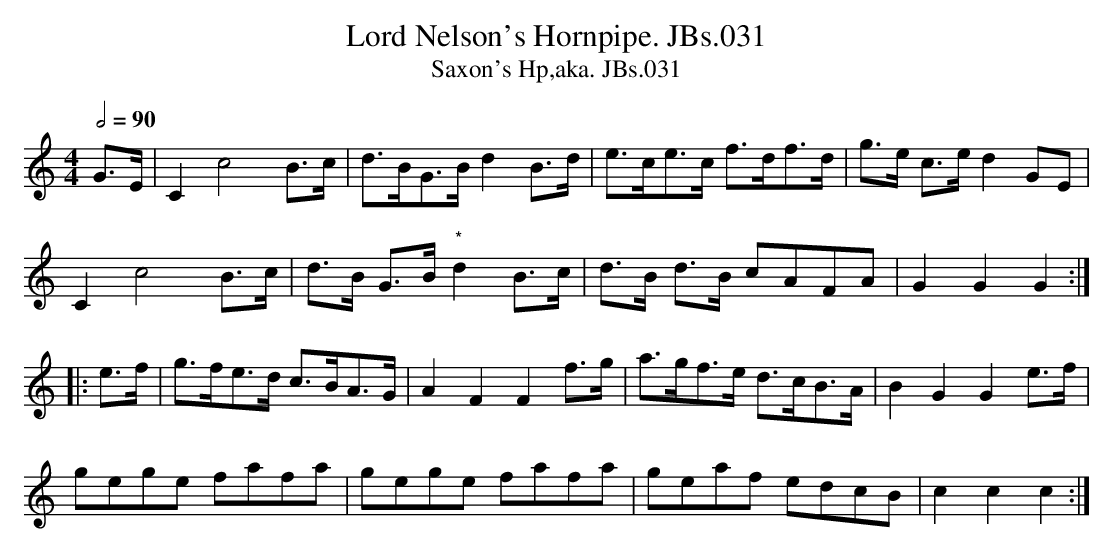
X:1
T:Lord Nelson's Hornpipe. JBs.031
T:Saxon's Hp,aka. JBs.031
M:4/4
L:1/8
Q:1/2=90
K:C
G>E|C2c4B>c|d>BG>B d2B>d|e>ce>c f>df>d|g>e c>e d2GE|
C2c4B>c|d>B G>B "*"d2B>c|d>B d>B cAFA|G2G2G2:|
|:e>f|g>fe>d c>BA>G|A2F2F2f>g|a>gf>e d>cB>A|B2G2G2e>f|
gege fafa|gege fafa|geaf edcB|c2c2c2:|
